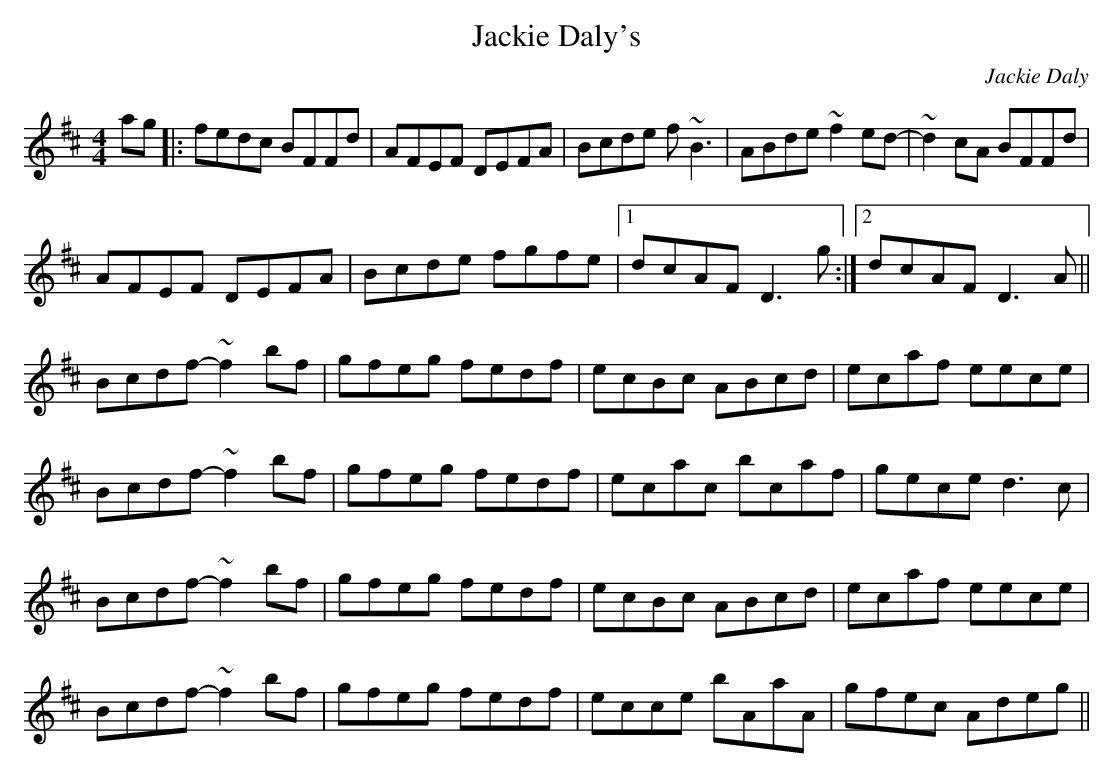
X:1
T:Jackie Daly's
M:4/4
L:1/8
C:Jackie Daly
K:BMin
ag |: fedc BFFd | AFEF DEFA | Bcde f~B3 | ABde ~f2ed- |~d2cA BFFd |
!AFEF DEFA | Bcde fgfe |1 dcAF D3g :|2 dcAF D3A ||
!Bcdf- ~f2bf | gfeg fedf | ecBc ABcd | ecaf eece |
!Bcdf- ~f2bf | gfeg fedf | ecac bcaf | gece d3c |
!Bcdf- ~f2bf | gfeg fedf | ecBc ABcd | ecaf eece |
!Bcdf- ~f2bf | gfeg fedf | ecce bAaA | gfec Adeg ||
